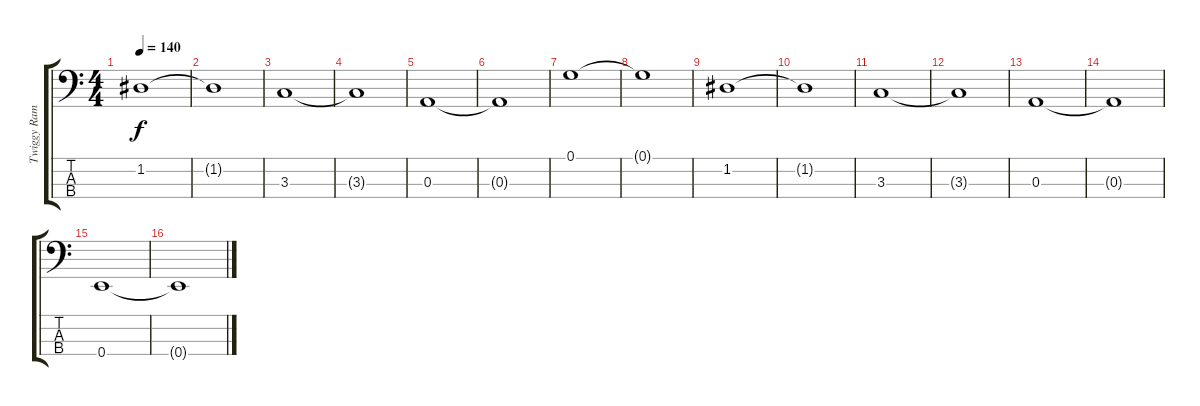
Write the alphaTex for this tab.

\track ("Twiggy Ramirez" "Twiggy Ram") {instrument electricbassfinger}
\staff {score tabs}
\tuning (G2 D2 A1 E1) {hide}
\ts (4 4)
\tempo 140
\clef f4
\ks c
1.2.1{dy f} |
1.2{t}.1 |
3.3.1 |
3.3{t}.1 |
0.3.1 |
0.3{t}.1 |
0.1.1 |
0.1{t}.1 |
1.2.1 |
1.2{t}.1 |
3.3.1 |
3.3{t}.1 |
0.3.1 |
0.3{t}.1 |
0.4.1 |
0.4{t}.1
